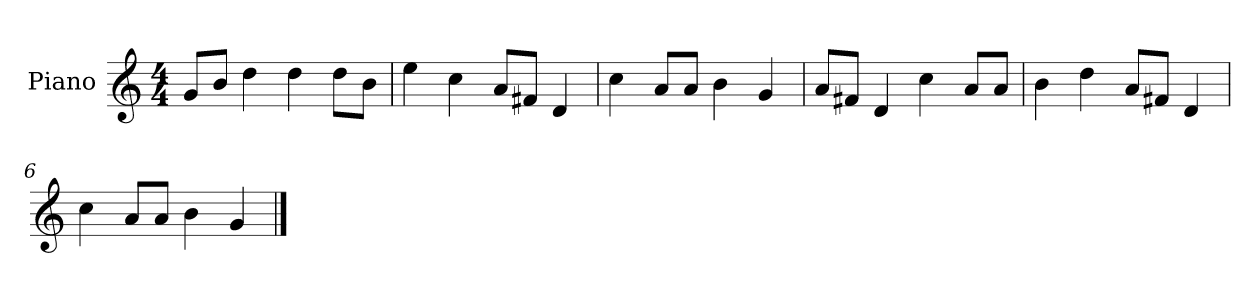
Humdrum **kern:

**kern
*part1
*staff1
*I"Piano
*I'P-no
*clefG2
*k[]
*M4/4
*MM90
=1
8g/L
8b/J
4dd\
4dd\
8dd\L
8b\J
=2
4ee\
4cc\
8a/L
8f#X/J
4d/
=3
4cc\
8a/L
8a/J
4b\
4g/
=4
8a/L
8f#X/J
4d/
4cc\
8a/L
8a/J
=5
4b\
4dd\
8a/L
8f#X/J
4d/
=6
4cc\
8a/L
8a/J
4b\
4g/
==
*-
